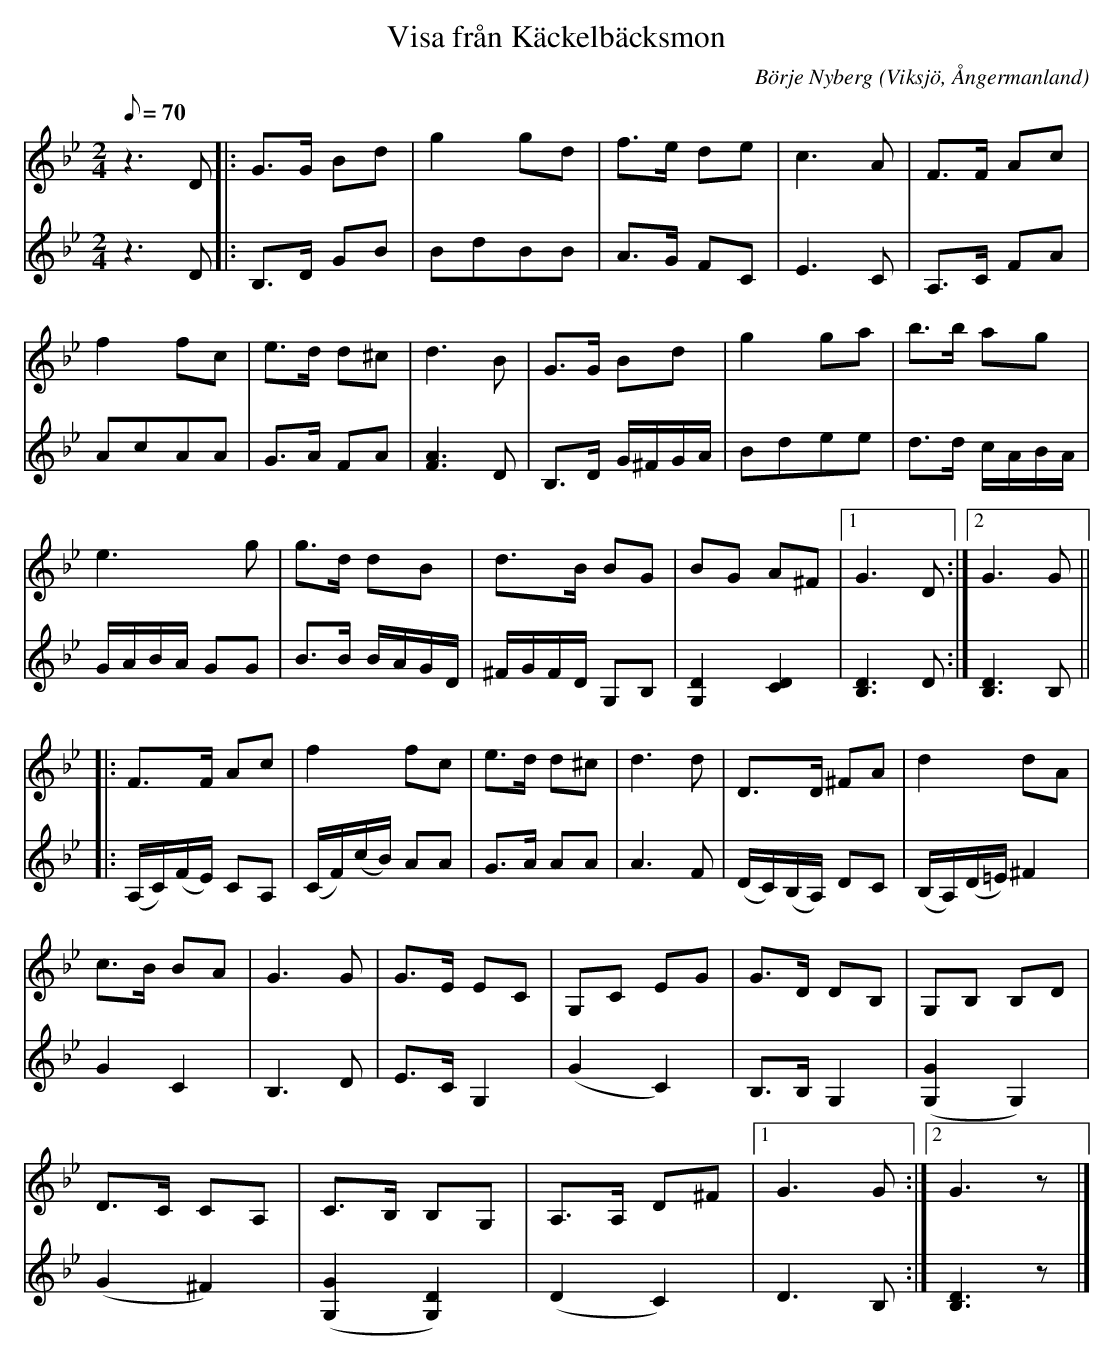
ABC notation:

X:1
T:Visa från Käckelbäcksmon
C:Börje Nyberg
O:Viksjö, Ångermanland
M:2/4
L:1/8
Q:70
K:Gm
V:1
z2> D2|: G>G Bd | g2 gd | f>e de | c2>A2 | F>F Ac |
f2 fc | e>d d^c | d2>B2 | G>G Bd |g2 ga | b>b ag |
e2> g2 | g>d dB |d>B BG |BG A^F |1 G2> D2 :|2 G2> G2 ||
|: F>F Ac | f2 fc | e>d d^c | d2>d2 | D>D ^FA | d2 dA |
c>B BA |G2> G2 | G>E EC | G,C EG | G>D DB, | G,B, B,D |
D>C CA, | C>B, B,G, | A,>A, D^F |1 G2> G2 :|2 G2> z2 |]
V:2
z2> D2 |: B,>D GB| BdBB | A>G FC | E2>C2 | A,>C FA |
AcAA | G>A FA | [A2F2]> D2 | B,>D G/2^F/2G/2A/2 | Bdee | d>d c/2A/2B/2A/2 |
G/2A/2B/2A/2 GG | B>B B/2A/2G/2D/2 | ^F/2G/2F/2D/2 G,B, | [G,2D2] [C2D2] | [D2B,2]> D2 :| [D2B,2]> B,2 ||
|: (A,/2C/2)(F/2E/2) CA, | (C/2F/2)(c/2B/2) AA | G>A AA | A2> F2 | (D/2C/2)(B,/2A,/2) DC | (B,/2A,/2)(D/2=E/2) ^F2 |
G2 C2 | B,2> D2 | E>C G,2 |(G2 C2) | B,>B, G,2 | ([G,2G2] G,2) |
(G2 ^F2) | ([G2G,2] [D2G,2]) | (D2 C2) | D2> B,2 :| [D2B,2]> z2 |]
